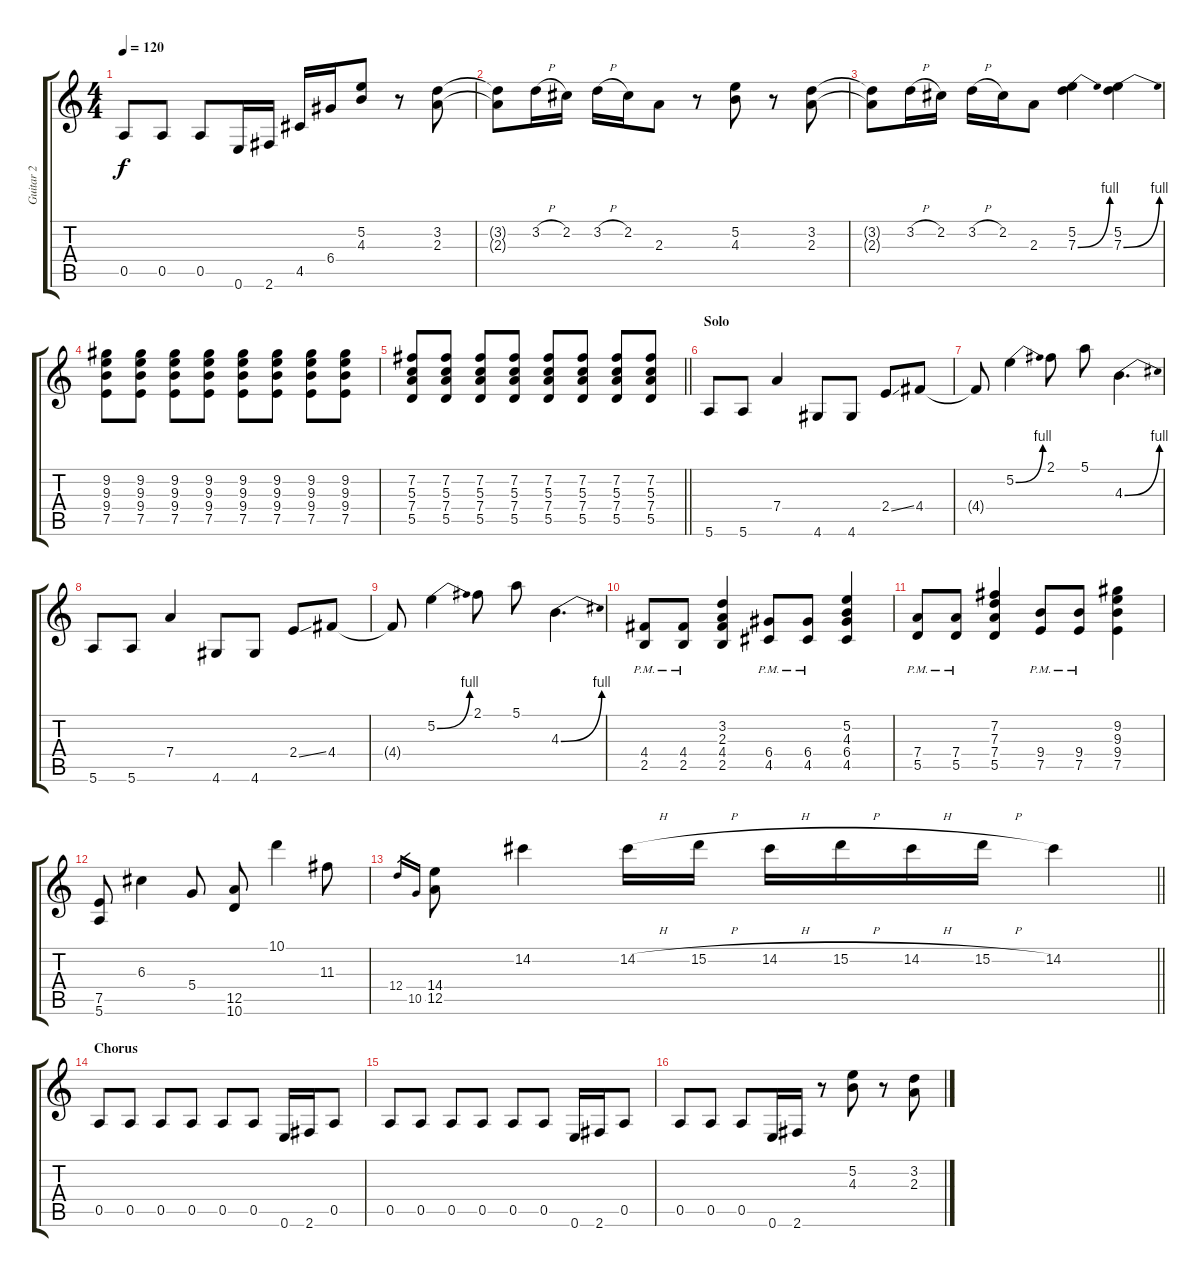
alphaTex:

\track ("Guitar 2" "Guitar 2") {instrument overdrivenguitar}
\staff {score tabs}
\tuning (E4 B3 G3 D3 A2 E2) {hide}
\ts (4 4)
\tempo 120
\clef g2
\ks c
0.5.8{dy f} 0.5.8 0.5.8 0.6.16 2.6.16 4.5.16 6.4.16 (5.2 4.3).8 r.8 (3.2 2.3).8 |
(3.2{t} 2.3{t}).8 3.2{h}.16 2.2.16 3.2{h}.16 2.2.16 2.3.8 r.8 (5.2 4.3).8 r.8 (3.2 2.3).8 |
(3.2{t} 2.3{t}).8 3.2{h}.16 2.2.16 3.2{h}.16 2.2.16 2.3.8 (5.2 7.3{be (bend 0 0 60 4)}).4 (5.2 7.3{be (bend 0 0 60 4)}).4 |
(9.2 9.3 9.4 7.5).8 (9.2 9.3 9.4 7.5).8 (9.2 9.3 9.4 7.5).8 (9.2 9.3 9.4 7.5).8 (9.2 9.3 9.4 7.5).8 (9.2 9.3 9.4 7.5).8 (9.2 9.3 9.4 7.5).8 (9.2 9.3 9.4 7.5).8 |
\barLineRight lightlight
(7.2 5.3 7.4 5.5).8 (7.2 5.3 7.4 5.5).8 (7.2 5.3 7.4 5.5).8 (7.2 5.3 7.4 5.5).8 (7.2 5.3 7.4 5.5).8 (7.2 5.3 7.4 5.5).8 (7.2 5.3 7.4 5.5).8 (7.2 5.3 7.4 5.5).8 |
\section ("" "Solo")
5.6.8 5.6.8 7.4.4 4.6.8 4.6.8 2.4{ss}.8 4.4.8 |
4.4{t}.8 5.2{be (bend 0 0 60 4)}.4 2.1.8 5.1.8 4.3{be (bend 0 0 60 4)}.4{d} |
5.6.8 5.6.8 7.4.4 4.6.8 4.6.8 2.4{ss}.8 4.4.8 |
4.4{t}.8 5.2{be (bend 0 0 60 4)}.4 2.1.8 5.1.8 4.3{be (bend 0 0 60 4)}.4{d} |
(4.4{pm} 2.5{pm}).8 (4.4{pm} 2.5{pm}).8 (3.2 2.3 4.4 2.5).4 (6.4{pm} 4.5{pm}).8 (6.4{pm} 4.5{pm}).8 (5.2 4.3 6.4 4.5).4 |
(7.4{pm} 5.5{pm}).8 (7.4{pm} 5.5{pm}).8 (7.2 7.3 7.4 5.5).4 (9.4{pm} 7.5{pm}).8 (9.4{pm} 7.5{pm}).8 (9.2 9.3 9.4 7.5).4 |
(7.5 5.6).8 6.3.4 5.4.8 (12.5 10.6).8 10.1.4 11.3.8 |
\barLineRight lightlight
12.4.16{gr} 10.5.16{gr} (14.4 12.5).8 14.2.4 14.2{h}.16 15.2{h}.16 14.2{h}.16 15.2{h}.16 14.2{h}.16 15.2{h}.16 14.2.4 |
\section ("" "Chorus")
0.5.8 0.5.8 0.5.8 0.5.8 0.5.8 0.5.8 0.6.16 2.6.16 0.5.8 |
0.5.8 0.5.8 0.5.8 0.5.8 0.5.8 0.5.8 0.6.16 2.6.16 0.5.8 |
0.5.8 0.5.8 0.5.8 0.6.16 2.6.16 r.8 (5.2 4.3).8 r.8 (3.2 2.3).8
